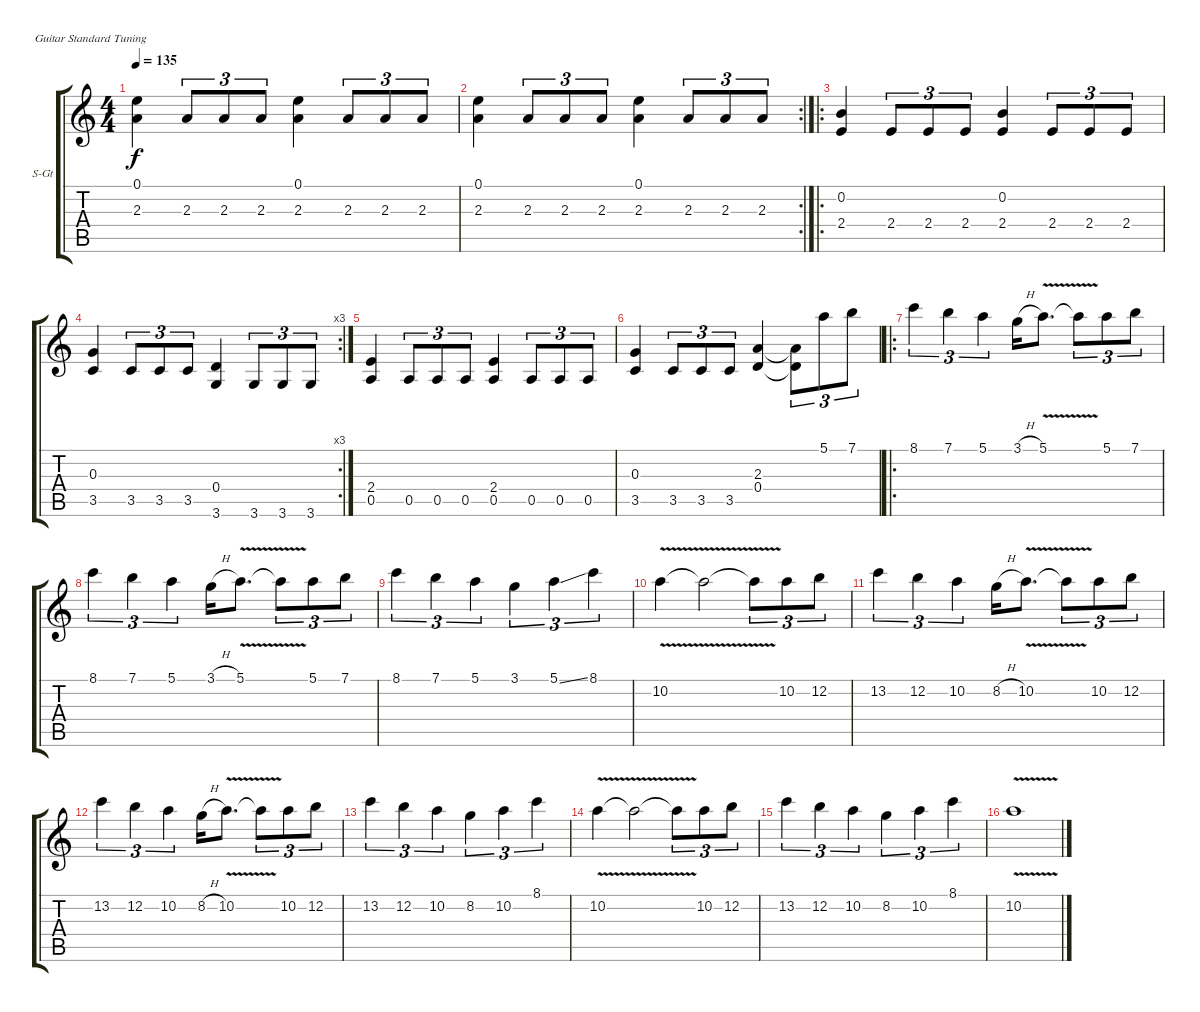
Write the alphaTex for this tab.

\bracketExtendMode groupsimilarinstruments
\firstSystemTrackNameOrientation horizontal
\otherSystemsTrackNameOrientation horizontal
\track ("Acoustic Lead Guitar" "S-Gt") {instrument acousticguitarsteel}
\staff {score tabs}
\tuning (E4 B3 G3 D3 A2 E2)
\ts (4 4)
\tempo 135
\clef g2
\scale
0.322751
\ks c
(0.1 2.3).4{dy f} 2.3.8{tu (3 2)} 2.3.8{tu (3 2)} 2.3.8{tu (3 2)} (0.1 2.3).4 2.3.8{tu (3 2)} 2.3.8{tu (3 2)} 2.3.8{tu (3 2)} |
\rc 2
\scale
0.354497 (0.1 2.3).4 2.3.8{tu (3 2)} 2.3.8{tu (3 2)} 2.3.8{tu (3 2)} (0.1 2.3).4 2.3.8{tu (3 2)} 2.3.8{tu (3 2)} 2.3.8{tu (3 2)} |
\ro
\scale
0.363184 (0.2 2.4).4 2.4.8{tu (3 2)} 2.4.8{tu (3 2)} 2.4.8{tu (3 2)} (0.2 2.4).4 2.4.8{tu (3 2)} 2.4.8{tu (3 2)} 2.4.8{tu (3 2)} |
\rc 3
\scale
0.333333 (0.3 3.5).4 3.5.8{tu (3 2)} 3.5.8{tu (3 2)} 3.5.8{tu (3 2)} (0.4 3.6).4 3.6.8{tu (3 2)} 3.6.8{tu (3 2)} 3.6.8{tu (3 2)} |
\scale
0.303483 (2.4 0.5).4 0.5.8{tu (3 2)} 0.5.8{tu (3 2)} 0.5.8{tu (3 2)} (2.4 0.5).4 0.5.8{tu (3 2)} 0.5.8{tu (3 2)} 0.5.8{tu (3 2)} |
\scale
0.312821 (0.3 3.5).4 3.5.8{tu (3 2)} 3.5.8{tu (3 2)} 3.5.8{tu (3 2)} (2.3 0.4).4 (2.3{t} 0.4{t}).8{tu (3 2)} 5.1.8{tu (3 2)} 7.1.8{tu (3 2)} |
\ro
\scale
0.374359 8.1.4{tu (3 2)} 7.1.4{tu (3 2)} 5.1.4{tu (3 2)} 3.1{h}.16 5.1{v}.8{d} 5.1{v t}.8{tu (3 2)} 5.1.8{tu (3 2)} 7.1.8{tu (3 2)} |
\scale
0.312821 8.1.4{tu (3 2)} 7.1.4{tu (3 2)} 5.1.4{tu (3 2)} 3.1{h}.16 5.1{v}.8{d} 5.1{v t}.8{tu (3 2)} 5.1.8{tu (3 2)} 7.1.8{tu (3 2)} |
\scale
0.333333 8.1.4{tu (3 2)} 7.1.4{tu (3 2)} 5.1.4{tu (3 2)} 3.1.4{tu (3 2)} 5.1{ss}.4{tu (3 2)} 8.1.4{tu (3 2)} |
\scale
0.333333 10.2{v}.4 10.2{v t}.2 10.2{v t}.8{tu (3 2)} 10.2.8{tu (3 2)} 12.2.8{tu (3 2)} |
\scale
0.333333 13.2.4{tu (3 2)} 12.2.4{tu (3 2)} 10.2.4{tu (3 2)} 8.2{h}.16 10.2{v}.8{d} 10.2{v t}.8{tu (3 2)} 10.2.8{tu (3 2)} 12.2.8{tu (3 2)} |
\scale
0.333333 13.2.4{tu (3 2)} 12.2.4{tu (3 2)} 10.2.4{tu (3 2)} 8.2{h}.16 10.2{v}.8{d} 10.2{v t}.8{tu (3 2)} 10.2.8{tu (3 2)} 12.2.8{tu (3 2)} |
\scale
0.333333 13.2.4{tu (3 2)} 12.2.4{tu (3 2)} 10.2.4{tu (3 2)} 8.2.4{tu (3 2)} 10.2.4{tu (3 2)} 8.1.4{tu (3 2)} |
\scale
0.333333 10.2{v}.4 10.2{v t}.2 10.2{v t}.8{tu (3 2)} 10.2.8{tu (3 2)} 12.2.8{tu (3 2)} |
\scale
0.322751 13.2.4{tu (3 2)} 12.2.4{tu (3 2)} 10.2.4{tu (3 2)} 8.2.4{tu (3 2)} 10.2.4{tu (3 2)} 8.1.4{tu (3 2)} |
\scale
0.322751 10.2{v}.1
